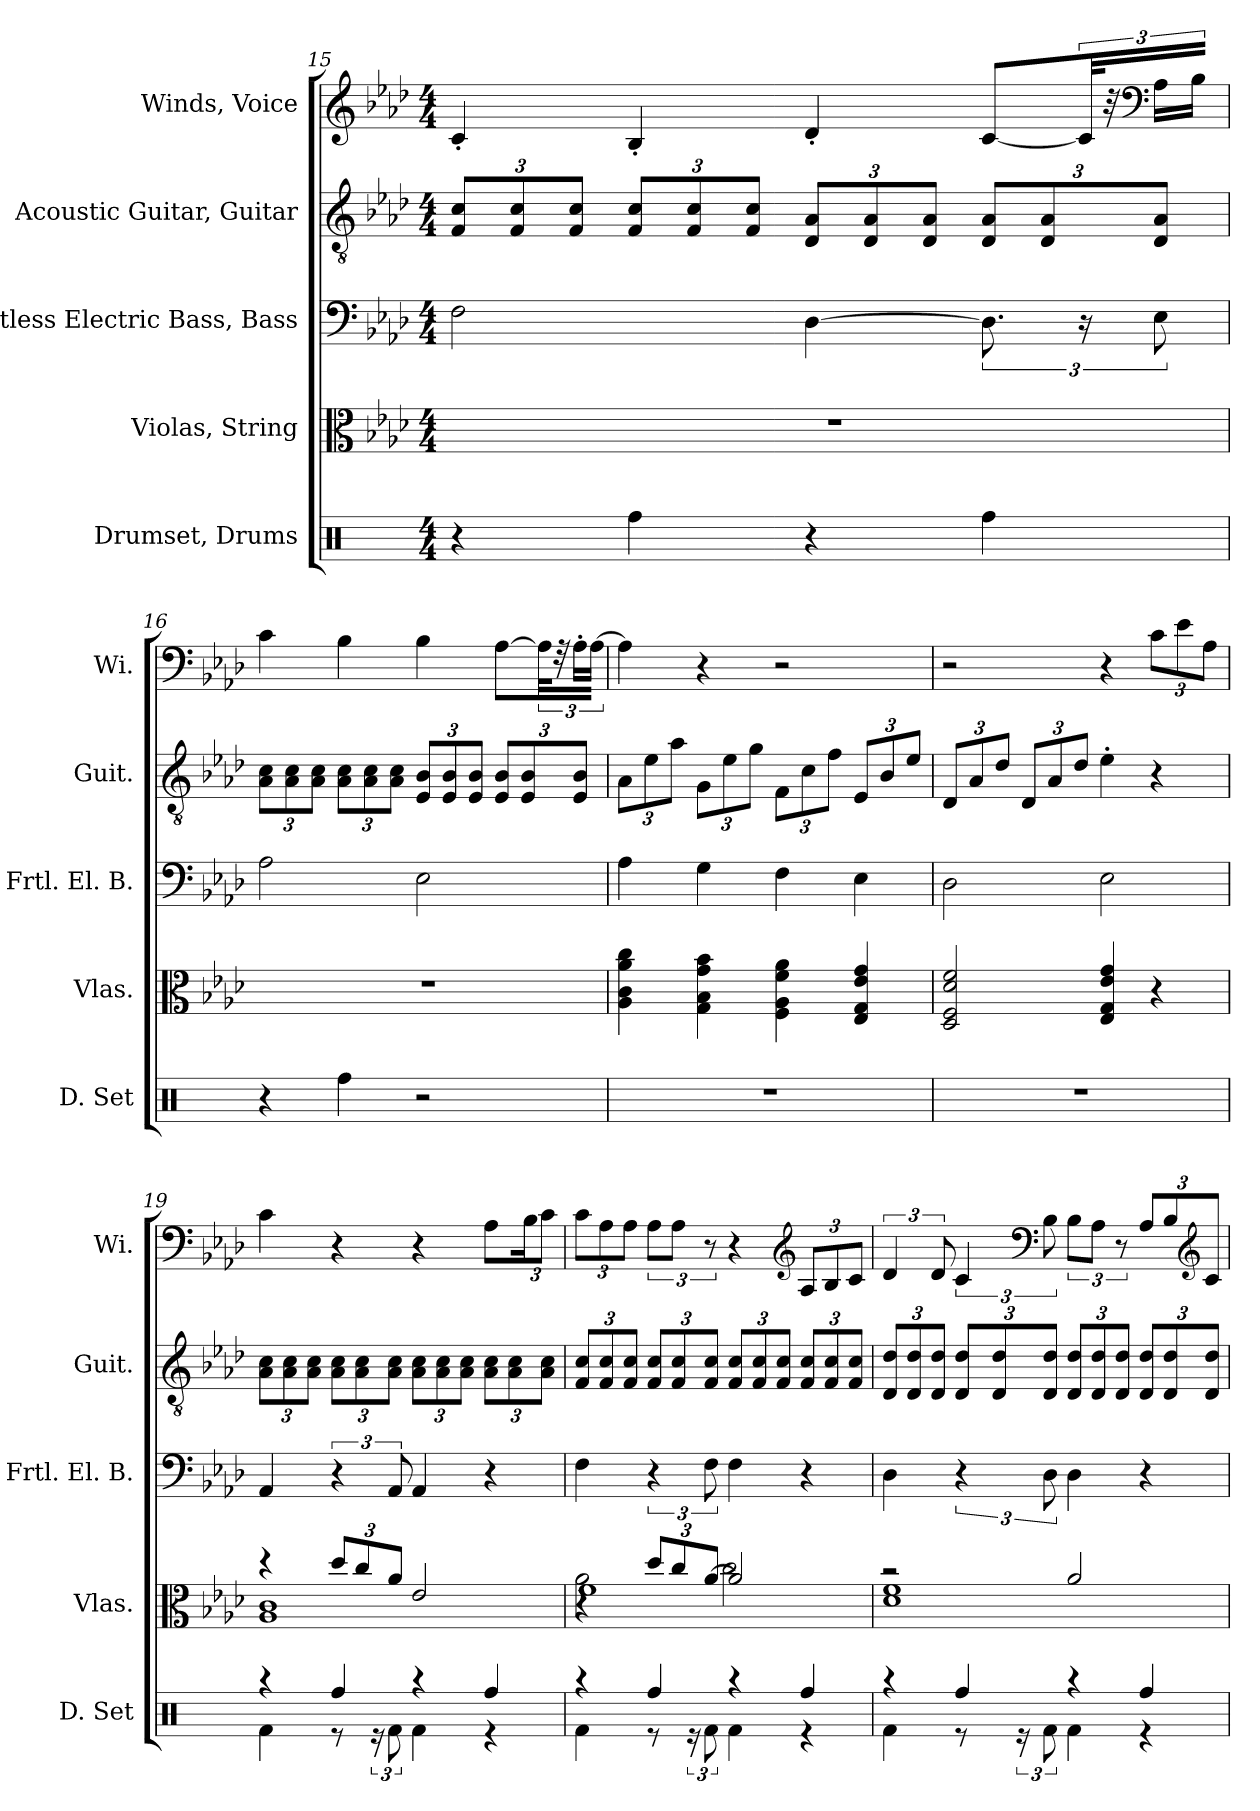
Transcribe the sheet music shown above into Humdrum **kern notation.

**kern	**kern	**kern	**kern	**kern
*part5	*part4	*part3	*part2	*part1
*staff5	*staff4	*staff3	*staff2	*staff1
*I"Drumset, Drums	*I"Violas, String	*I"Fretless Electric Bass, Bass	*I"Acoustic Guitar, Guitar	*I"Winds, Voice
*I'D. Set	*I'Vlas.	*I'Frtl. El. B.	*I'Guit.	*I'Wi.
!!LO:PB:g=z
*clefX	*clefC3	*clefF4	*clefGv2	*clefG2
*	*	*ITrd7c12	*	*
*k[]	*k[b-e-a-d-]	*k[b-e-a-d-]	*k[b-e-a-d-]	*k[b-e-a-d-]
*M4/4	*M4/4	*M4/4	*M4/4	*M4/4
*	*	*	*Xbrackettup	*
=15	=15	=15	=15	=15
4r	1r	2FF\	12F/ 12c/L	4c'/
.	.	.	12F/ 12c/	.
.	.	.	12F/ 12c/J	.
4Rff\	.	.	12F/ 12c/L	4B-'/
.	.	.	12F/ 12c/	.
.	.	.	12F/ 12c/J	.
4r	.	[4DD-\	12D-/ 12A-/L	4d-'/
.	.	.	12D-/ 12A-/	.
.	.	.	12D-/ 12A-/J	.
4Rff\	.	12.DD-\]	12D-/ 12A-/L	[8c/L
.	.	.	12D-/ 12A-/	.
.	.	24r	.	48c/Jkk]
.	.	.	.	48r
*	*	*	*	*clefF4
.	.	12EE-\	12D-/ 12A-/J	24A-\LL
.	.	.	.	24B-\JJ
=16	=16	=16	=16	=16
4r	1r	2AA-\	12A-\ 12c\L	4c\
.	.	.	12A-\ 12c\	.
.	.	.	12A-\ 12c\J	.
4Rff\	.	.	12A-\ 12c\L	4B-\
.	.	.	12A-\ 12c\	.
.	.	.	12A-\ 12c\J	.
2r	.	2EE-\	12E-/ 12B-/L	4B-\
.	.	.	12E-/ 12B-/	.
.	.	.	12E-/ 12B-/J	.
.	.	.	12E-/ 12B-/L	[8A-\L
.	.	.	12E-/ 12B-/	.
.	.	.	.	48A-\Jkk]
.	.	.	.	48r
.	.	.	12E-/ 12B-/J	24A-'\LL
.	.	.	.	[24A-\JJ
!!LO:LB:g=z
=17	=17	=17	=17	=17
1r	4A-\ 4c\ 4a-\ 4cc\	4AA-\	12A-\L	4A-\]
.	.	.	12e-\	.
.	.	.	12a-\J	.
.	4G\ 4B-\ 4g\ 4b-\	4GG\	12G\L	4r
.	.	.	12e-\	.
.	.	.	12g\J	.
.	4F\ 4A-\ 4f\ 4a-\	4FF\	12F\L	2r
.	.	.	12c\	.
.	.	.	12f\J	.
.	4E-/ 4G/ 4e-/ 4g/	4EE-\	12E-/L	.
.	.	.	12B-/	.
.	.	.	12e-/J	.
=18	=18	=18	=18	=18
1r	2D-/ 2F/ 2d-/ 2f/	2DD-\	12D-/L	2r
.	.	.	12A-/	.
.	.	.	12d-/J	.
.	.	.	12D-/L	.
.	.	.	12A-/	.
.	.	.	12d-/J	.
.	4E-/ 4G/ 4e-/ 4g/	2EE-\	4e-'\	4r
*	*	*	*	*Xbrackettup
.	4r	.	4r	12c\L
.	.	.	.	12e-\
.	.	.	.	12A-\J
=19	=19	=19	=19	=19
*^	*^	*	*	*
4r	4Rf\	4r	1A- 1c	4AAA-/	12A-\ 12c\L	4c\
.	.	.	.	.	12A-\ 12c\	.
.	.	.	.	.	12A-\ 12c\J	.
*	*	*Xbrackettup	*	*	*	*
4Rff/	8r	12dd-/L	.	6r	12A-\ 12c\L	4r
.	.	12cc/	.	.	12A-\ 12c\	.
.	24r	.	.	.	.	.
.	12Rf\	12a-/J	.	12AAA-/	12A-\ 12c\J	.
4r	4Rf\	2e-/	.	4AAA-/	12A-\ 12c\L	4r
.	.	.	.	.	12A-\ 12c\	.
.	.	.	.	.	12A-\ 12c\J	.
4Rff/	4r	.	.	4r	12A-\ 12c\L	8A-\L
.	.	.	.	.	12A-\ 12c\	.
.	.	.	.	.	.	24B-\K
.	.	.	.	.	12A-\ 12c\J	12c\J
!!LO:PB:g=z
=20	=20	=20	=20	=20	=20	=20
*	*	*	*^	*	*	*
4r	4Rf\	4r	2a-\	1f	4FF\	12F/ 12c/L	12c\L
.	.	.	.	.	.	12F/ 12c/	12A-\
.	.	.	.	.	.	12F/ 12c/J	12A-\J
*	*	*	*	*	*	*	*brackettup
4Rff/	8r	12dd-/L	.	.	6r	12F/ 12c/L	12A-\L
.	.	12cc/	.	.	.	12F/ 12c/	12A-\J
.	24r	.	.	.	.	.	.
.	12Rf\	[12a-/J	.	.	12FF\	12F/ 12c/J	12r
4r	4Rf\	2a-/]	2cc\	.	4FF\	12F/ 12c/L	4r
.	.	.	.	.	.	12F/ 12c/	.
.	.	.	.	.	.	12F/ 12c/J	.
*	*	*	*	*	*	*	*clefG2
*	*	*	*	*	*	*	*Xbrackettup
4Rff/	4r	.	.	.	4r	12F/ 12c/L	12A-/L
.	.	.	.	.	.	12F/ 12c/	12B-/
.	.	.	.	.	.	12F/ 12c/J	12c/J
*	*	*	*v	*v	*	*	*
=21	=21	=21	=21	=21	=21	=21
*	*	*	*	*	*	*brackettup
4r	4Rf\	2r	1d- 1f	4DD-\	12D-/ 12d-/L	6d-/
.	.	.	.	.	12D-/ 12d-/	.
.	.	.	.	.	12D-/ 12d-/J	12d-/
4Rff/	8r	.	.	6r	12D-/ 12d-/L	6c/
.	.	.	.	.	12D-/ 12d-/	.
.	24r	.	.	.	.	.
*	*	*	*	*	*	*clefF4
.	12Rf\	.	.	12DD-\	12D-/ 12d-/J	12B-\
4r	4Rf\	2a-/	.	4DD-\	12D-/ 12d-/L	12B-\L
.	.	.	.	.	12D-/ 12d-/	12A-\J
.	.	.	.	.	12D-/ 12d-/J	12r
*	*	*	*	*	*	*Xbrackettup
4Rff/	4r	.	.	4r	12D-/ 12d-/L	12A-/L
.	.	.	.	.	12D-/ 12d-/	12B-/
*	*	*	*	*	*	*clefG2
.	.	.	.	.	12D-/ 12d-/J	12c/J
*v	*v	*	*	*	*	*
*	*v	*v	*	*	*
=	=	=	=	=
*-	*-	*-	*-	*-
